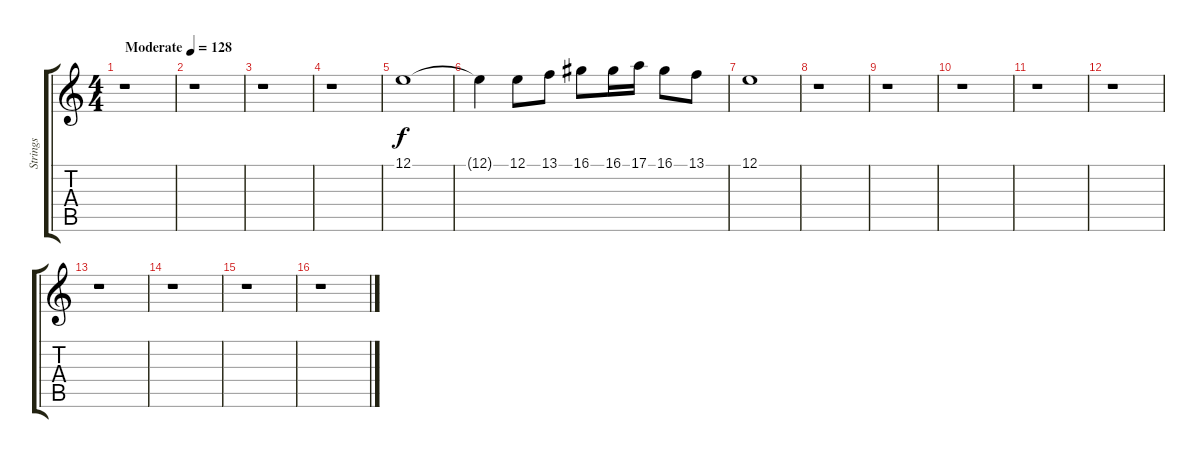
\track ("Strings" "Strings") {instrument stringensemble1}
\staff {score tabs}
\tuning (E4 B3 G3 D3 A2 E2) {hide}
\ts (4 4)
\tempo (128 "Moderate")
\clef g2
\ks c
r.1{dy f instrument stringensemble1} |
r.1 |
r.1 |
r.1 |
12.1.1 |
12.1{t}.4 12.1.8 13.1.8 16.1.8 16.1.16 17.1.16 16.1.8 13.1.8 |
12.1.1 |
r.1 |
r.1 |
r.1 |
r.1 |
r.1 |
r.1 |
r.1 |
r.1 |
r.1
